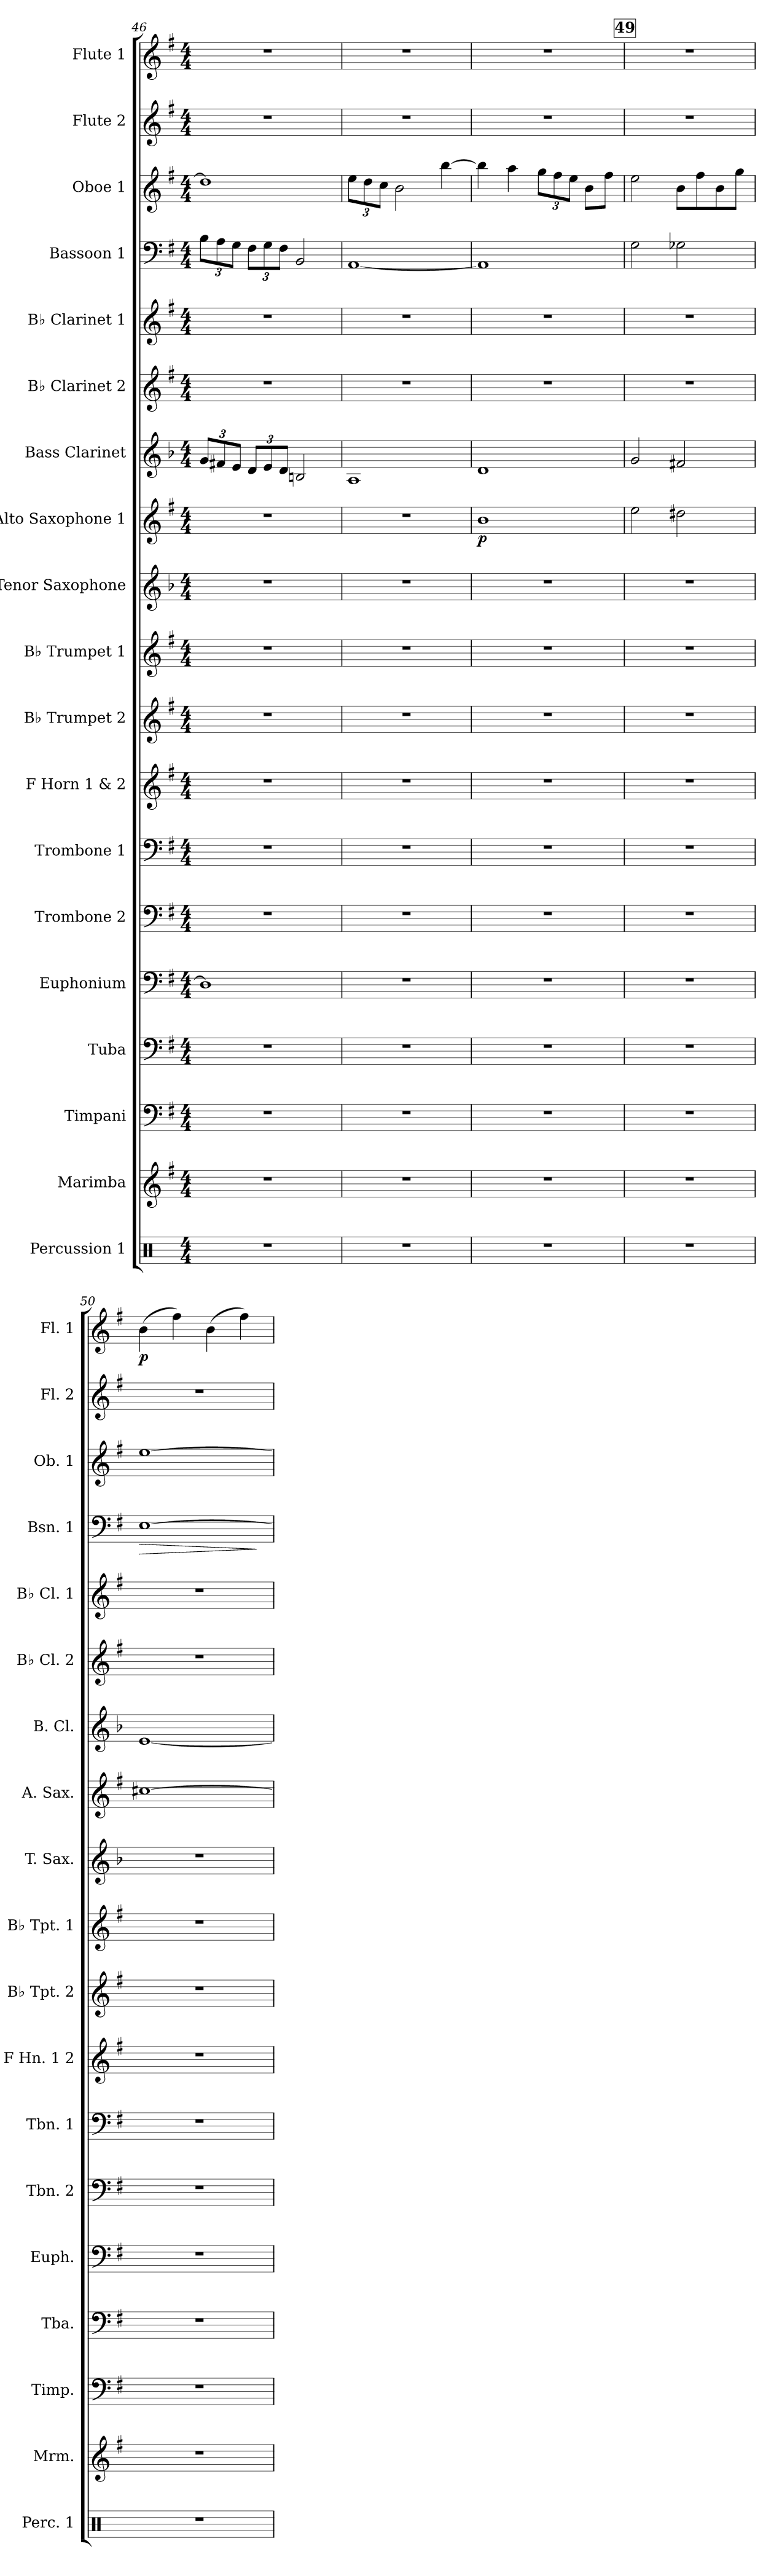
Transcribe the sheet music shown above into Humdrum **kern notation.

**kern	**kern	**kern	**kern	**kern	**kern	**kern	**kern	**kern	**kern	**kern	**kern	**dynam	**kern	**kern	**kern	**kern	**dynam	**kern	**kern	**kern	**dynam
*part19	*part18	*part17	*part16	*part15	*part14	*part13	*part12	*part11	*part10	*part9	*part8	*part8	*part7	*part6	*part5	*part4	*part4	*part3	*part2	*part1	*part1
*staff19	*staff18	*staff17	*staff16	*staff15	*staff14	*staff13	*staff12	*staff11	*staff10	*staff9	*staff8	*staff8	*staff7	*staff6	*staff5	*staff4	*staff4	*staff3	*staff2	*staff1	*staff1
*I"Percussion 1	*I"Marimba	*I"Timpani	*I"Tuba	*I"Euphonium	*I"Trombone 2	*I"Trombone 1	*I"F Horn 1 &amp; 2	*I"B♭ Trumpet 2	*I"B♭ Trumpet 1	*I"Tenor Saxophone	*I"Alto Saxophone 1	*	*I"Bass Clarinet	*I"B♭ Clarinet 2	*I"B♭ Clarinet 1	*I"Bassoon 1	*	*I"Oboe 1	*I"Flute 2	*I"Flute 1	*
*I'Perc. 1	*I'Mrm.	*I'Timp.	*I'Tba.	*I'Euph.	*I'Tbn. 2	*I'Tbn. 1	*I'F Hn. 1 2	*I'B♭ Tpt. 2	*I'B♭ Tpt. 1	*I'T. Sax.	*I'A. Sax.	*	*I'B. Cl.	*I'B♭ Cl. 2	*I'B♭ Cl. 1	*I'Bsn. 1	*	*I'Ob. 1	*I'Fl. 2	*I'Fl. 1	*
*clefX	*clefG2	*clefF4	*clefF4	*clefF4	*clefF4	*clefF4	*clefG2	*clefG2	*clefG2	*clefG2	*clefG2	*	*clefG2	*clefG2	*clefG2	*clefF4	*	*clefG2	*clefG2	*clefG2	*
*	*	*	*	*	*	*	*ITrd4c7	*ITrd1c2	*ITrd1c2	*ITrd8c14	*ITrd5c9	*	*ITrd8c14	*ITrd1c2	*ITrd1c2	*	*	*	*	*	*
*k[]	*k[f#]	*k[f#]	*k[f#]	*k[f#]	*k[f#]	*k[f#]	*k[]	*k[b-]	*k[b-]	*k[b-]	*k[b-e-]	*	*k[b-]	*k[b-]	*k[b-]	*k[f#]	*	*k[f#]	*k[f#]	*k[f#]	*
*M4/4	*M4/4	*M4/4	*M4/4	*M4/4	*M4/4	*M4/4	*M4/4	*M4/4	*M4/4	*M4/4	*M4/4	*	*M4/4	*M4/4	*M4/4	*M4/4	*	*M4/4	*M4/4	*M4/4	*
*	*	*	*	*	*	*	*	*	*	*	*	*	*Xbrackettup	*	*	*Xbrackettup	*	*	*	*	*
=46	=46	=46	=46	=46	=46	=46	=46	=46	=46	=46	=46	=46	=46	=46	=46	=46	=46	=46	=46	=46	=46
1r	1r	1r	1r	1D]	1r	1r	1r	1r	1r	1r	1r	.	12G/L	1r	1r	12B\L	.	1dd]	1r	1r	.
.	.	.	.	.	.	.	.	.	.	.	.	.	12F#X/	.	.	12A\	.	.	.	.	.
.	.	.	.	.	.	.	.	.	.	.	.	.	12E/J	.	.	12G\J	.	.	.	.	.
.	.	.	.	.	.	.	.	.	.	.	.	.	12D/L	.	.	12F#\L	.	.	.	.	.
.	.	.	.	.	.	.	.	.	.	.	.	.	12E/	.	.	12G\	.	.	.	.	.
.	.	.	.	.	.	.	.	.	.	.	.	.	12D/J	.	.	12F#\J	.	.	.	.	.
.	.	.	.	.	.	.	.	.	.	.	.	.	2BBn/	.	.	2BB/	.	.	.	.	.
=47	=47	=47	=47	=47	=47	=47	=47	=47	=47	=47	=47	=47	=47	=47	=47	=47	=47	=47	=47	=47	=47
*	*	*	*	*	*	*	*	*	*	*	*	*	*	*	*	*	*	*Xbrackettup	*	*	*
1r	1r	1r	1r	1r	1r	1r	1r	1r	1r	1r	1r	.	1AA	1r	1r	[1AA	.	12ee\L	1r	1r	.
.	.	.	.	.	.	.	.	.	.	.	.	.	.	.	.	.	.	12dd\	.	.	.
.	.	.	.	.	.	.	.	.	.	.	.	.	.	.	.	.	.	12cc\J	.	.	.
.	.	.	.	.	.	.	.	.	.	.	.	.	.	.	.	.	.	2b\	.	.	.
.	.	.	.	.	.	.	.	.	.	.	.	.	.	.	.	.	.	[4bb\	.	.	.
=48	=48	=48	=48	=48	=48	=48	=48	=48	=48	=48	=48	=48	=48	=48	=48	=48	=48	=48	=48	=48	=48
!	!	!	!	!	!	!	!	!	!	!	!	!LO:DY:b	!	!	!	!	!	!	!	!	!
1r	1r	1r	1r	1r	1r	1r	1r	1r	1r	1r	1d	p	1D	1r	1r	1AA]	.	4bb\]	1r	1r	.
.	.	.	.	.	.	.	.	.	.	.	.	.	.	.	.	.	.	4aa\	.	.	.
.	.	.	.	.	.	.	.	.	.	.	.	.	.	.	.	.	.	12gg\L	.	.	.
.	.	.	.	.	.	.	.	.	.	.	.	.	.	.	.	.	.	12ff#\	.	.	.
.	.	.	.	.	.	.	.	.	.	.	.	.	.	.	.	.	.	12ee\J	.	.	.
.	.	.	.	.	.	.	.	.	.	.	.	.	.	.	.	.	.	8b\L	.	.	.
.	.	.	.	.	.	.	.	.	.	.	.	.	.	.	.	.	.	8ff#\J	.	.	.
!!LO:REH:place=s1:a:B:fs=14:t=49
=49	=49	=49	=49	=49	=49	=49	=49	=49	=49	=49	=49	=49	=49	=49	=49	=49	=49	=49	=49	=49	=49
1r	1r	1r	1r	1r	1r	1r	1r	1r	1r	1r	2g\	.	2G/	1r	1r	2G\	.	2ee\	1r	1r	.
.	.	.	.	.	.	.	.	.	.	.	2f#X\	.	2F#X/	.	.	2G-X\	.	8b\L	.	.	.
.	.	.	.	.	.	.	.	.	.	.	.	.	.	.	.	.	.	8ff#\	.	.	.
.	.	.	.	.	.	.	.	.	.	.	.	.	.	.	.	.	.	8b\	.	.	.
.	.	.	.	.	.	.	.	.	.	.	.	.	.	.	.	.	.	8gg\J	.	.	.
=50	=50	=50	=50	=50	=50	=50	=50	=50	=50	=50	=50	=50	=50	=50	=50	=50	=50	=50	=50	=50	=50
!	!	!	!	!	!	!	!	!	!	!	!	!	!	!	!	!	!LO:HP:b	!	!	!	!LO:DY:b
1r	1r	1r	1r	1r	1r	1r	1r	1r	1r	1r	[1en	.	[1E	1r	1r	[1E	>	[1ee	1r	(4b\	p
.	.	.	.	.	.	.	.	.	.	.	.	.	.	.	.	.	.	.	.	4ff#\)	.
.	.	.	.	.	.	.	.	.	.	.	.	.	.	.	.	.	.	.	.	(4b\	.
.	.	.	.	.	.	.	.	.	.	.	.	.	.	.	.	.	.	.	.	4ff#\)	.
.	.	.	.	.	.	.	.	.	.	.	.	.	.	.	.	.	]	.	.	.	.
=	=	=	=	=	=	=	=	=	=	=	=	=	=	=	=	=	=	=	=	=	=
*-	*-	*-	*-	*-	*-	*-	*-	*-	*-	*-	*-	*-	*-	*-	*-	*-	*-	*-	*-	*-	*-
